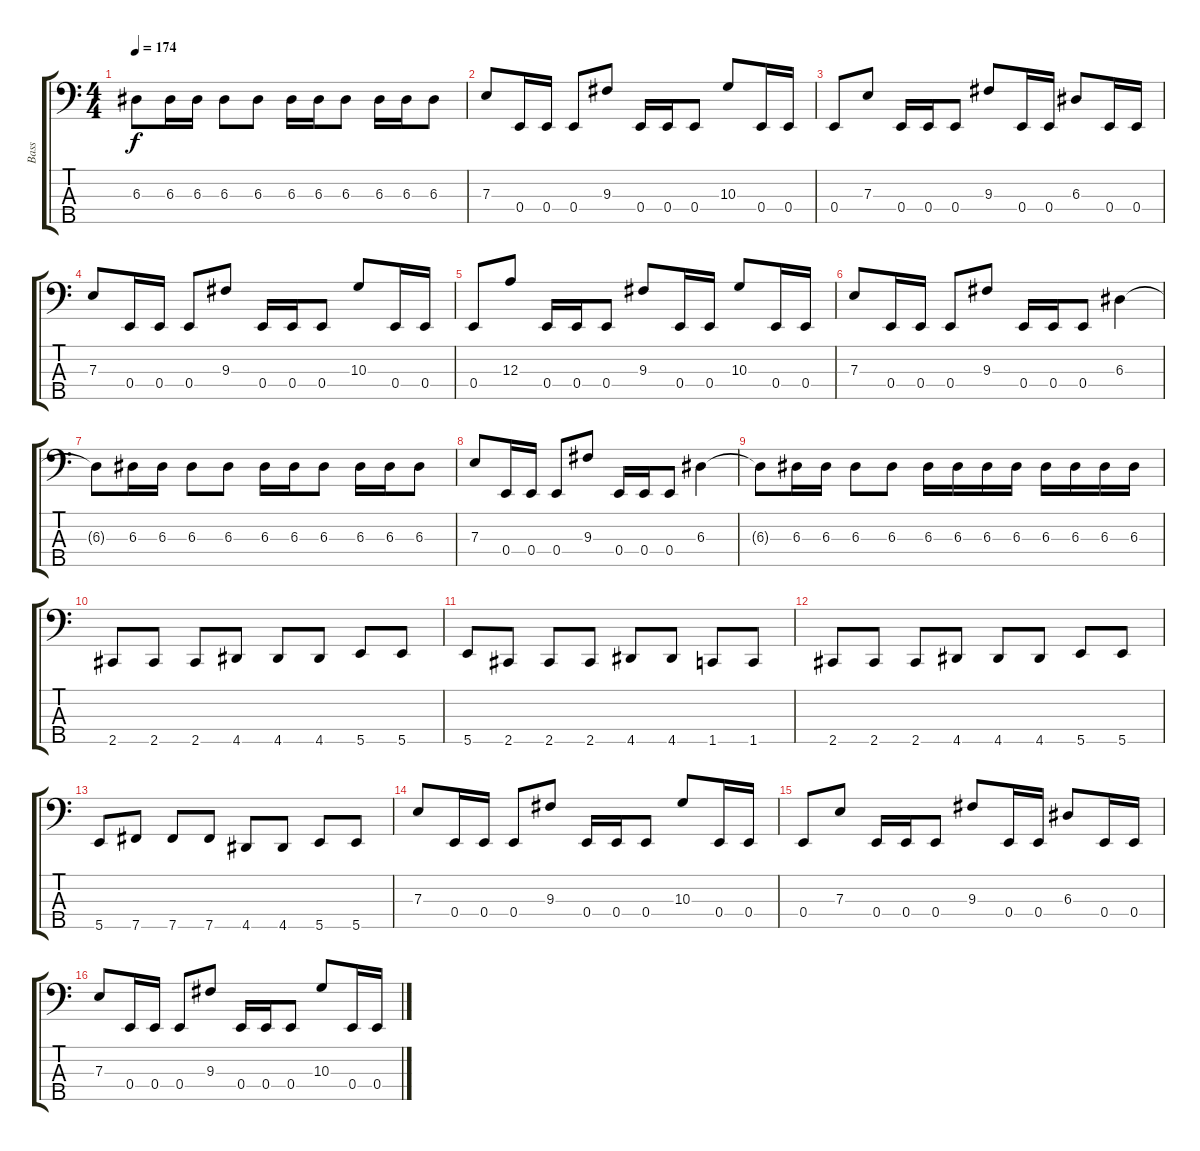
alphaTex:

\track ("Bass" "Bass") {instrument electricbassfinger}
\staff {score tabs}
\tuning (G2 D2 A1 E1 B0) {hide}
\ts (4 4)
\tempo 174
\clef f4
\ks c
6.3{t}.8{dy f} 6.3.16 6.3.16 6.3.8 6.3.8 6.3.16 6.3.16 6.3.8 6.3.16 6.3.16 6.3.8 |
7.3.8 0.4.16 0.4.16 0.4.8 9.3.8 0.4.16 0.4.16 0.4.8 10.3.8 0.4.16 0.4.16 |
0.4.8 7.3.8 0.4.16 0.4.16 0.4.8 9.3.8 0.4.16 0.4.16 6.3.8 0.4.16 0.4.16 |
7.3.8 0.4.16 0.4.16 0.4.8 9.3.8 0.4.16 0.4.16 0.4.8 10.3.8 0.4.16 0.4.16 |
0.4.8 12.3.8 0.4.16 0.4.16 0.4.8 9.3.8 0.4.16 0.4.16 10.3.8 0.4.16 0.4.16 |
7.3.8 0.4.16 0.4.16 0.4.8 9.3.8 0.4.16 0.4.16 0.4.8 6.3.4 |
6.3{t}.8 6.3.16 6.3.16 6.3.8 6.3.8 6.3.16 6.3.16 6.3.8 6.3.16 6.3.16 6.3.8 |
7.3.8 0.4.16 0.4.16 0.4.8 9.3.8 0.4.16 0.4.16 0.4.8 6.3.4 |
6.3{t}.8 6.3.16 6.3.16 6.3.8 6.3.8 6.3.16 6.3.16 6.3.16 6.3.16 6.3.16 6.3.16 6.3.16 6.3.16 |
2.5.8 2.5.8 2.5.8 4.5.8 4.5.8 4.5.8 5.5.8 5.5.8 |
5.5.8 2.5.8 2.5.8 2.5.8 4.5.8 4.5.8 1.5.8 1.5.8 |
2.5.8 2.5.8 2.5.8 4.5.8 4.5.8 4.5.8 5.5.8 5.5.8 |
5.5.8 7.5.8 7.5.8 7.5.8 4.5.8 4.5.8 5.5.8 5.5.8 |
7.3.8 0.4.16 0.4.16 0.4.8 9.3.8 0.4.16 0.4.16 0.4.8 10.3.8 0.4.16 0.4.16 |
0.4.8 7.3.8 0.4.16 0.4.16 0.4.8 9.3.8 0.4.16 0.4.16 6.3.8 0.4.16 0.4.16 |
7.3.8 0.4.16 0.4.16 0.4.8 9.3.8 0.4.16 0.4.16 0.4.8 10.3.8 0.4.16 0.4.16
